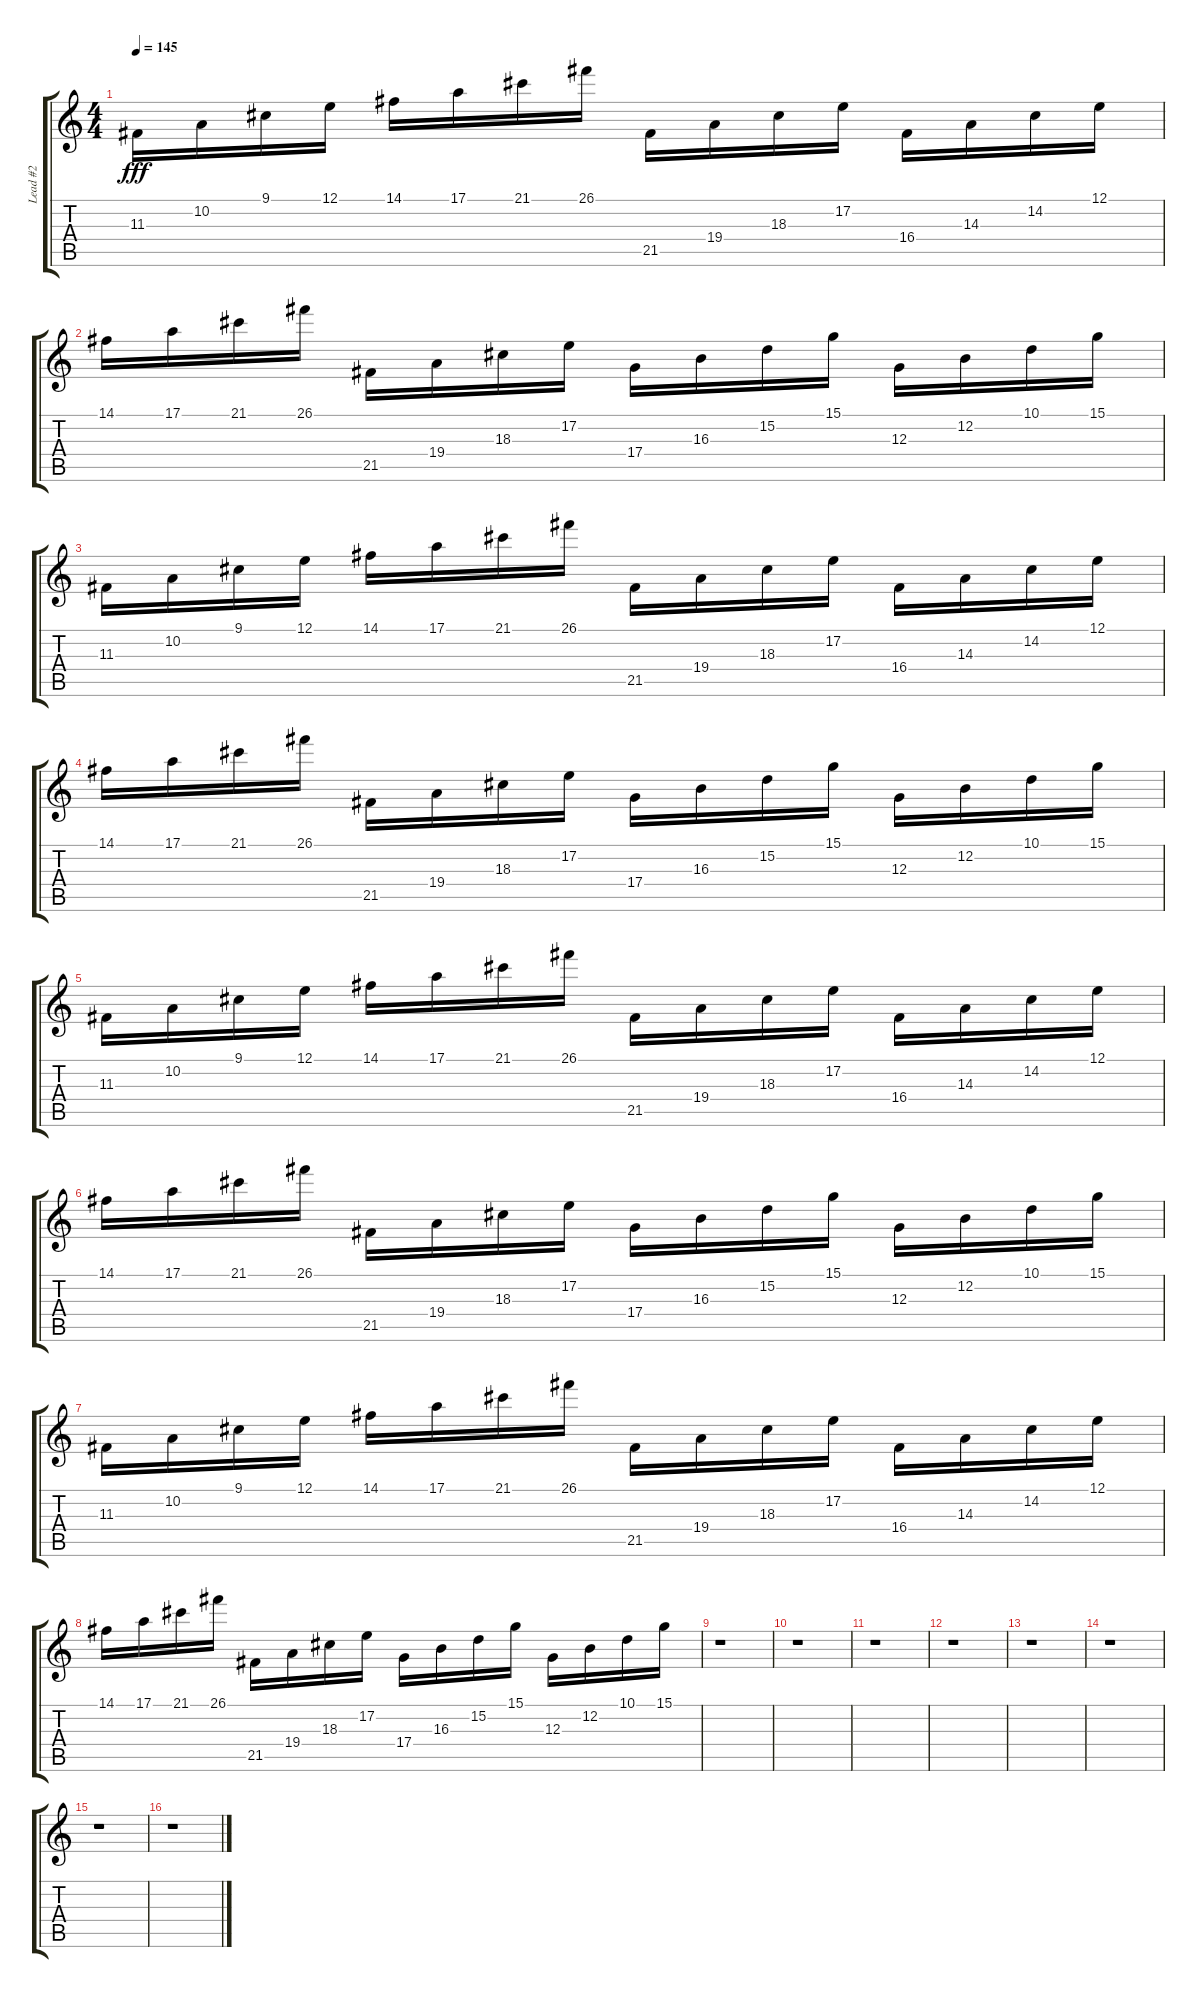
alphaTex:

\track ("Lead #2" "Lead #2") {instrument lead2sawtooth}
\staff {score tabs}
\tuning (E4 B3 G3 D3 A2 D2) {hide}
\ts (4 4)
\tempo 145
\clef g2
\ks c
11.3.16{dy fff} 10.2.16 9.1.16 12.1.16 14.1.16 17.1.16 21.1.16 26.1.16 21.5.16 19.4.16 18.3.16 17.2.16 16.4.16 14.3.16 14.2.16 12.1.16 |
14.1.16 17.1.16 21.1.16 26.1.16 21.5.16 19.4.16 18.3.16 17.2.16 17.4.16 16.3.16 15.2.16 15.1.16 12.3.16 12.2.16 10.1.16 15.1.16 |
11.3.16 10.2.16 9.1.16 12.1.16 14.1.16 17.1.16 21.1.16 26.1.16 21.5.16 19.4.16 18.3.16 17.2.16 16.4.16 14.3.16 14.2.16 12.1.16 |
14.1.16 17.1.16 21.1.16 26.1.16 21.5.16 19.4.16 18.3.16 17.2.16 17.4.16 16.3.16 15.2.16 15.1.16 12.3.16 12.2.16 10.1.16 15.1.16 |
11.3.16 10.2.16 9.1.16 12.1.16 14.1.16 17.1.16 21.1.16 26.1.16 21.5.16 19.4.16 18.3.16 17.2.16 16.4.16 14.3.16 14.2.16 12.1.16 |
14.1.16 17.1.16 21.1.16 26.1.16 21.5.16 19.4.16 18.3.16 17.2.16 17.4.16 16.3.16 15.2.16 15.1.16 12.3.16 12.2.16 10.1.16 15.1.16 |
11.3.16 10.2.16 9.1.16 12.1.16 14.1.16 17.1.16 21.1.16 26.1.16 21.5.16 19.4.16 18.3.16 17.2.16 16.4.16 14.3.16 14.2.16 12.1.16 |
14.1.16 17.1.16 21.1.16 26.1.16 21.5.16 19.4.16 18.3.16 17.2.16 17.4.16 16.3.16 15.2.16 15.1.16 12.3.16 12.2.16 10.1.16 15.1.16 |
r.1 |
r.1 |
r.1 |
r.1 |
r.1 |
r.1 |
r.1 |
r.1
